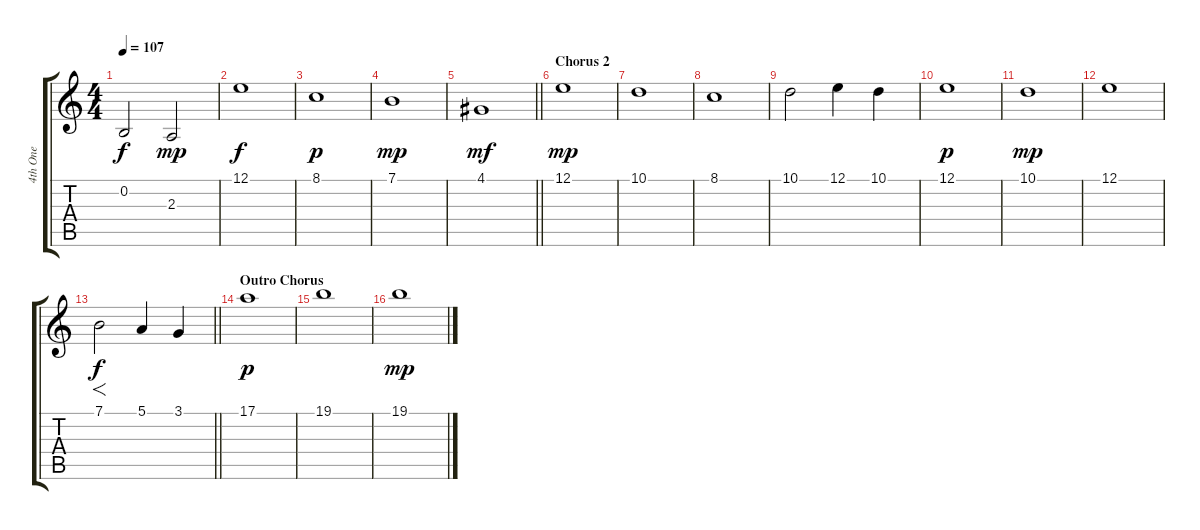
\track ("4th One" "4th One") {instrument cello}
\staff {score tabs}
\tuning (E4 B3 G3 D3 A2 E2) {hide}
\ts (4 4)
\tempo 107
\clef g2
\ks c
0.2.2{dy f} 2.3.2{dy mp} |
12.1.1{dy f} |
8.1.1{dy p} |
7.1.1{dy mp} |
\barLineRight lightlight
4.1.1{dy mf} |
\section ("" "Chorus 2")
12.1.1{dy mp} |
10.1.1 |
8.1.1 |
10.1.2 12.1.4 10.1.4 |
12.1.1{dy p} |
10.1.1{dy mp} |
12.1.1 |
\barLineRight lightlight
7.1.2{f dy f} 5.1.4 3.1.4 |
\section ("" "Outro Chorus")
17.1.1{dy p} |
19.1.1 |
19.1.1{dy mp}
